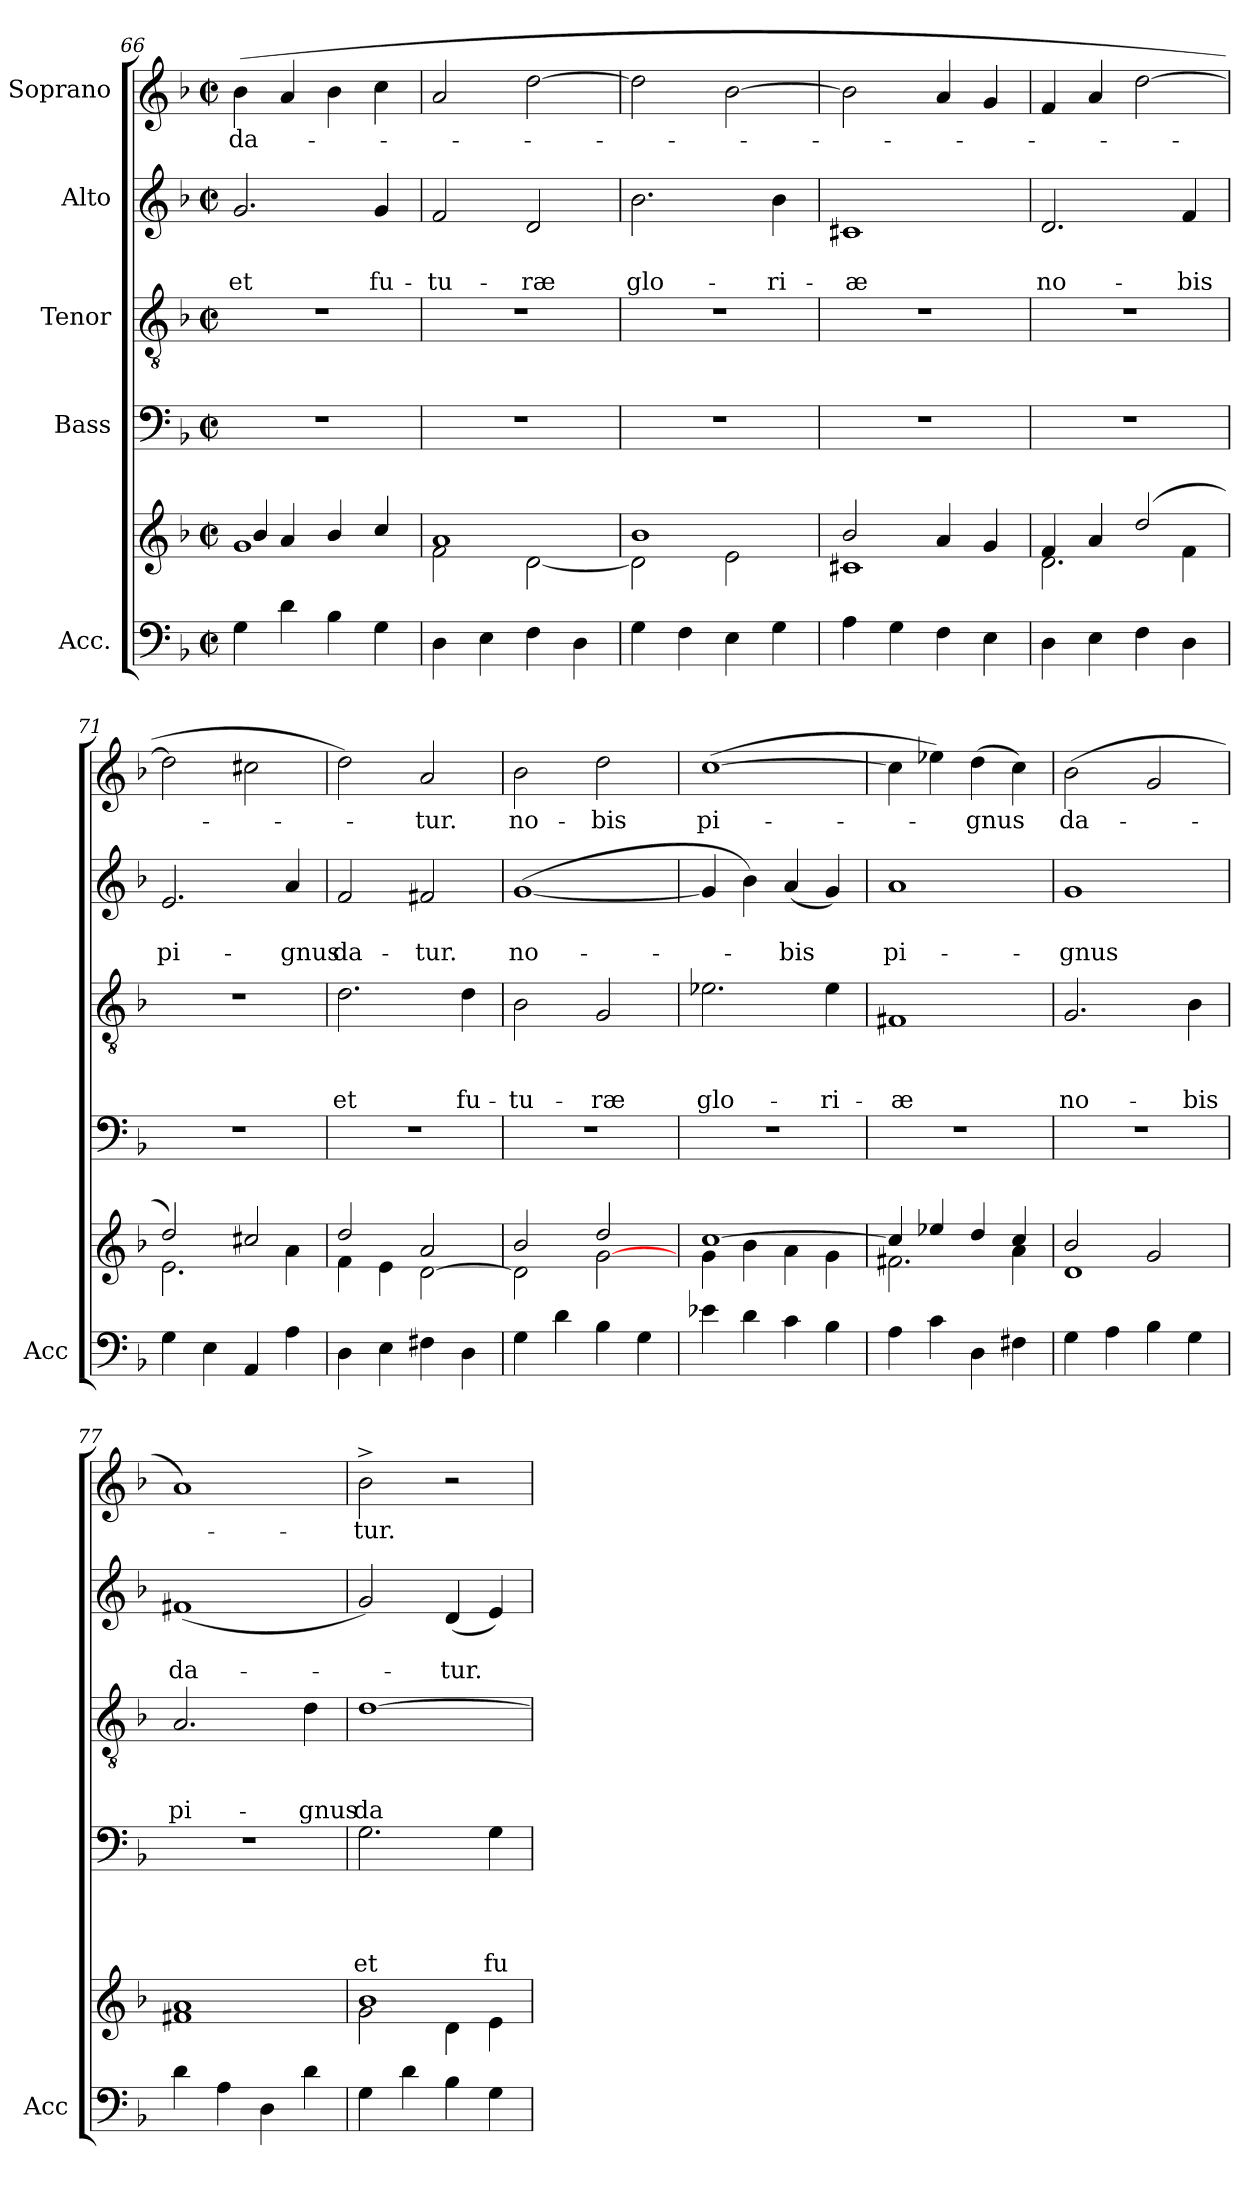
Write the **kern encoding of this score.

**kern	**kern	**kern	**text	**text	**text	**text	**kern	**text	**text	**text	**kern	**text	**text	**kern	**text
*part5	*part5	*part4	*part4	*part4	*part4	*part4	*part3	*part3	*part3	*part3	*part2	*part2	*part2	*part1	*part1
*staff6	*staff5	*staff4	*staff4	*staff4	*staff4	*staff4	*staff3	*staff3	*staff3	*staff3	*staff2	*staff2	*staff2	*staff1	*staff1
*I"Acc.	*	*I"Bass	*	*	*	*	*I"Tenor	*	*	*	*I"Alto	*	*	*I"Soprano	*
*I'Acc	*	*	*	*	*	*	*	*	*	*	*	*	*	*	*
*clefF4	*clefG2	*clefF4	*	*	*	*	*clefGv2	*	*	*	*clefG2	*	*	*clefG2	*
*k[b-]	*k[b-]	*k[b-]	*	*	*	*	*k[b-]	*	*	*	*k[b-]	*	*	*k[b-]	*
*F:	*F:	*F:	*	*	*	*	*F:	*	*	*	*F:	*	*	*F:	*
*M2/2	*M2/2	*M2/2	*	*	*	*	*M2/2	*	*	*	*M2/2	*	*	*M2/2	*
*met(c|)	*met(c|)	*met(c|)	*	*	*	*	*met(c|)	*	*	*	*met(c|)	*	*	*met(c|)	*
=66	=66	=66	=66	=66	=66	=66	=66	=66	=66	=66	=66	=66	=66	=66	=66
*	*^	*	*	*	*	*	*	*	*	*	*	*	*	*	*
!	!	!	!	!	!	!	!	!	!	!	!	!	!	!LO:LY:b	!	!LO:LY:b
4G\	1g	4b-/	1r	.	.	.	.	1r	.	.	.	2.g/	.	et	(>4b-\	da-
4d\	.	4a/	.	.	.	.	.	.	.	.	.	.	.	.	4a/	.
4B-\	.	4b-/	.	.	.	.	.	.	.	.	.	.	.	.	4b-\	.
!	!	!	!	!	!	!	!	!	!	!	!	!	!	!LO:LY:b	!	!
4G\	.	4cc/	.	.	.	.	.	.	.	.	.	4g/	.	fu-	4cc\	.
=67	=67	=67	=67	=67	=67	=67	=67	=67	=67	=67	=67	=67	=67	=67	=67	=67
!	!	!	!	!	!	!	!	!	!	!	!	!	!	!LO:LY:b	!	!
4D\	1a	2f\	1r	.	.	.	.	1r	.	.	.	2f/	.	-tu-	2a/	.
4E\	.	.	.	.	.	.	.	.	.	.	.	.	.	.	.	.
!	!	!	!	!	!	!	!	!	!	!	!	!	!	!LO:LY:b	!	!
4F\	.	[<2d\	.	.	.	.	.	.	.	.	.	2d/	.	-ræ	[>2dd\	.
4D\	.	.	.	.	.	.	.	.	.	.	.	.	.	.	.	.
=68	=68	=68	=68	=68	=68	=68	=68	=68	=68	=68	=68	=68	=68	=68	=68	=68
!	!	!	!	!	!	!	!	!	!	!	!	!	!	!LO:LY:b	!	!
4G\	1b-	2d\]	1r	.	.	.	.	1r	.	.	.	2.b-\	.	glo-	2dd\]	.
4F\	.	.	.	.	.	.	.	.	.	.	.	.	.	.	.	.
4E\	.	2e\	.	.	.	.	.	.	.	.	.	.	.	.	[<2b-\	.
!	!	!	!	!	!	!	!	!	!	!	!	!	!	!LO:LY:b	!	!
4G\	.	.	.	.	.	.	.	.	.	.	.	4b-\	.	-ri-	.	.
!!LO:LB:g=z
=69	=69	=69	=69	=69	=69	=69	=69	=69	=69	=69	=69	=69	=69	=69	=69	=69
!	!	!	!	!	!	!	!	!	!	!	!	!	!	!LO:LY:b	!	!
4A\	1c#X	2b-/	1r	.	.	.	.	1r	.	.	.	1c#X	.	-æ	2b-\]	.
4G\	.	.	.	.	.	.	.	.	.	.	.	.	.	.	.	.
4F\	.	4a/	.	.	.	.	.	.	.	.	.	.	.	.	4a/	.
4E\	.	4g/	.	.	.	.	.	.	.	.	.	.	.	.	4g/	.
=70	=70	=70	=70	=70	=70	=70	=70	=70	=70	=70	=70	=70	=70	=70	=70	=70
!	!	!	!	!	!	!	!	!	!	!	!	!	!	!LO:LY:b	!	!
4D\	4f/	2.d\	1r	.	.	.	.	1r	.	.	.	2.d/	.	no-	4f/	.
4E\	4a/	.	.	.	.	.	.	.	.	.	.	.	.	.	4a/	.
4F\	(2dd/	.	.	.	.	.	.	.	.	.	.	.	.	.	[>2dd\	.
!	!	!	!	!	!	!	!	!	!	!	!	!	!	!LO:LY:b	!	!
4D\	.	4f\	.	.	.	.	.	.	.	.	.	4f/	.	-bis	.	.
=71	=71	=71	=71	=71	=71	=71	=71	=71	=71	=71	=71	=71	=71	=71	=71	=71
!	!	!	!	!	!	!	!	!	!	!	!	!	!	!LO:LY:b	!	!
4G\	2.e\	2dd/)	1r	.	.	.	.	1r	.	.	.	2.e/	.	pi-	2dd\]	.
4E\	.	.	.	.	.	.	.	.	.	.	.	.	.	.	.	.
4AA/	.	2cc#X/	.	.	.	.	.	.	.	.	.	.	.	.	2cc#X\	.
!	!	!	!	!	!	!	!	!	!	!	!	!	!	!LO:LY:b	!	!
4A\	4a\	.	.	.	.	.	.	.	.	.	.	4a/	.	-gnus	.	.
=72	=72	=72	=72	=72	=72	=72	=72	=72	=72	=72	=72	=72	=72	=72	=72	=72
!	!	!	!	!	!	!	!	!	!	!	!LO:LY:b	!	!	!LO:LY:b	!	!
4D\	4f\	2dd/	1r	.	.	.	.	2.d\	.	.	et	2f/	.	da-	2dd\)	.
4E\	4e\	.	.	.	.	.	.	.	.	.	.	.	.	.	.	.
!	!	!	!	!	!	!	!	!	!	!	!	!	!	!LO:LY:b	!	!LO:LY:b
4F#X\	[<2d\	2a/	.	.	.	.	.	.	.	.	.	2f#X/	.	-tur.	2a/	-tur.
!	!	!	!	!	!	!	!	!	!	!	!LO:LY:b	!	!	!	!	!
4D\	.	.	.	.	.	.	.	4d\	.	.	fu-	.	.	.	.	.
=73	=73	=73	=73	=73	=73	=73	=73	=73	=73	=73	=73	=73	=73	=73	=73	=73
!	!	!	!	!	!	!	!	!	!	!	!LO:LY:b	!	!	!LO:LY:b	!	!LO:LY:b
4G\	2d\]	2b-/	1r	.	.	.	.	2B-\	.	.	-tu-	(>[<1g	.	no-	2b-\	no-
4d\	.	.	.	.	.	.	.	.	.	.	.	.	.	.	.	.
!	!	!	!	!	!	!	!	!	!	!	!LO:LY:b	!	!	!	!	!LO:LY:b
4B-\	[<2g\	2dd/	.	.	.	.	.	2G/	.	.	-ræ	.	.	.	2dd\	-bis
4G\	.	.	.	.	.	.	.	.	.	.	.	.	.	.	.	.
=74	=74	=74	=74	=74	=74	=74	=74	=74	=74	=74	=74	=74	=74	=74	=74	=74
!	!	!	!	!	!	!	!	!	!	!	!LO:LY:b	!	!	!	!	!LO:LY:b
4e-X\	[>1cc	4g\	1r	.	.	.	.	2.e-X\	.	.	glo-	4g/]	.	.	(>[>1cc	pi-
4d\	.	4b-\	.	.	.	.	.	.	.	.	.	4b-\)	.	.	.	.
!	!	!	!	!	!	!	!	!	!	!	!	!	!	!LO:LY:b	!	!
4c\	.	4a\	.	.	.	.	.	.	.	.	.	(<4a/	.	-bis	.	.
!	!	!	!	!	!	!	!	!	!	!	!LO:LY:b	!	!	!	!	!
4B-\	.	4g\	.	.	.	.	.	4e-\	.	.	-ri-	4g/)	.	.	.	.
=75	=75	=75	=75	=75	=75	=75	=75	=75	=75	=75	=75	=75	=75	=75	=75	=75
!	!	!	!	!	!	!	!	!	!	!	!LO:LY:b	!	!	!LO:LY:b	!	!
4A\	4cc/]	2.f#X\	1r	.	.	.	.	1F#X	.	.	-æ	1a	.	pi-	4cc\]	.
4c\	4ee-X/	.	.	.	.	.	.	.	.	.	.	.	.	.	4ee-X\)	.
!	!	!	!	!	!	!	!	!	!	!	!	!	!	!	!	!LO:LY:b
4D\	4dd/	.	.	.	.	.	.	.	.	.	.	.	.	.	(>4dd\	-gnus
4F#X\	4cc/	4a\	.	.	.	.	.	.	.	.	.	.	.	.	4cc\)	.
=76	=76	=76	=76	=76	=76	=76	=76	=76	=76	=76	=76	=76	=76	=76	=76	=76
!	!	!	!	!	!	!	!	!	!	!	!LO:LY:b	!	!	!LO:LY:b	!	!LO:LY:b
4G\	1d	2b-/	1r	.	.	.	.	2.G/	.	.	no-	1g	.	-gnus	(>2b-\	da-
4A\	.	.	.	.	.	.	.	.	.	.	.	.	.	.	.	.
4B-\	.	2g/	.	.	.	.	.	.	.	.	.	.	.	.	2g/	.
!	!	!	!	!	!	!	!	!	!	!	!LO:LY:b	!	!	!	!	!
4G\	.	.	.	.	.	.	.	4B-\	.	.	-bis	.	.	.	.	.
*	*v	*v	*	*	*	*	*	*	*	*	*	*	*	*	*	*
=77	=77	=77	=77	=77	=77	=77	=77	=77	=77	=77	=77	=77	=77	=77	=77
!	!	!	!	!	!	!	!	!	!	!LO:LY:b	!	!	!LO:LY:b	!	!
4d\	1f#X 1a	1r	.	.	.	.	2.A/	.	.	pi-	(<1f#X	.	da-	1a)	.
4A\	.	.	.	.	.	.	.	.	.	.	.	.	.	.	.
4D\	.	.	.	.	.	.	.	.	.	.	.	.	.	.	.
!	!	!	!	!	!	!	!	!	!	!LO:LY:b	!	!	!	!	!
4d\	.	.	.	.	.	.	4d\	.	.	-gnus	.	.	.	.	.
!!LO:PB:g=z
=78	=78	=78	=78	=78	=78	=78	=78	=78	=78	=78	=78	=78	=78	=78	=78
*	*^	*	*	*	*	*	*	*	*	*	*	*	*	*	*
!	!	!	!	!	!	!	!LO:LY:b	!	!	!	!LO:LY:b	!	!	!	!	!LO:LY:b
4G\	1b-	2g\	2.G\	.	.	.	et	[>1d	.	.	da-	2g/)	.	.	2b-^>\	-tur.
4d\	.	.	.	.	.	.	.	.	.	.	.	.	.	.	.	.
!	!	!	!	!	!	!	!	!	!	!	!	!	!	!LO:LY:b	!	!
4B-\	.	4d\	.	.	.	.	.	.	.	.	.	(<4d/	.	-tur.	2r	.
!	!	!	!	!	!	!	!LO:LY:b	!	!	!	!	!	!	!	!	!
4G\	.	4e\	4G\	.	.	.	fu-	.	.	.	.	4e/)	.	.	.	.
*	*v	*v	*	*	*	*	*	*	*	*	*	*	*	*	*	*
=	=	=	=	=	=	=	=	=	=	=	=	=	=	=	=
*-	*-	*-	*-	*-	*-	*-	*-	*-	*-	*-	*-	*-	*-	*-	*-
